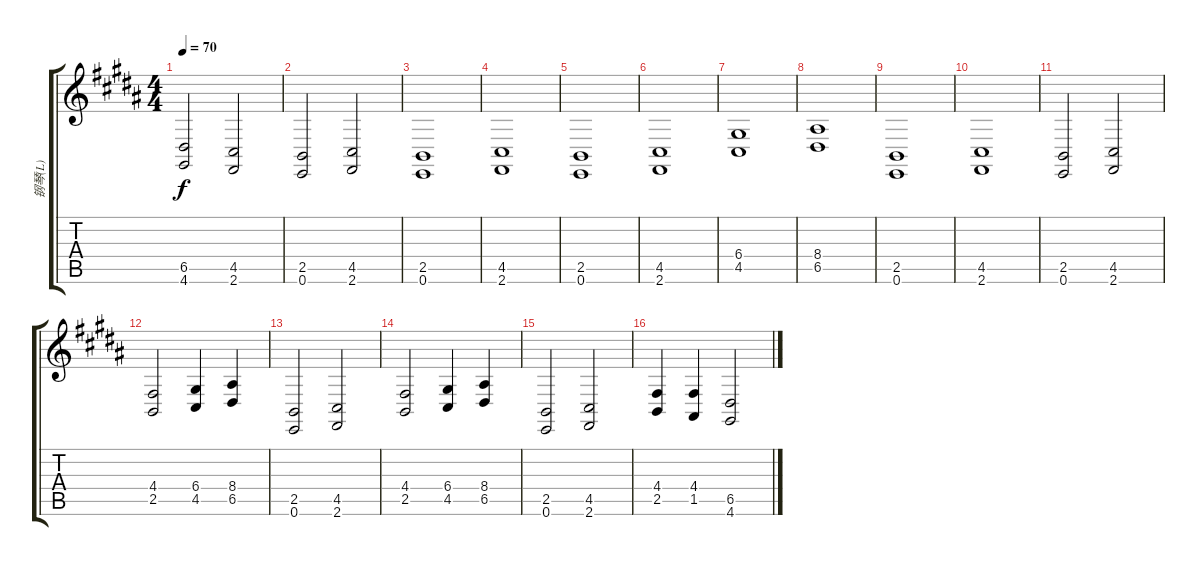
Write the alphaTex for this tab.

\track ("钢琴(L)" "钢琴(L)") {instrument brightacousticpiano}
\staff {score tabs}
\tuning (E4 B3 G3 D3 A2 E2) {hide}
\ts (4 4)
\tempo 70
\clef g2
\ks b
(6.5 4.6).2{dy f} (4.5 2.6).2 |
(2.5 0.6).2 (4.5 2.6).2 |
(2.5 0.6).1 |
(4.5 2.6).1 |
(2.5 0.6).1 |
(4.5 2.6).1 |
(6.4 4.5).1 |
(8.4 6.5).1 |
(2.5 0.6).1 |
(4.5 2.6).1 |
(2.5 0.6).2 (4.5 2.6).2 |
(4.4 2.5).2 (6.4 4.5).4 (8.4 6.5).4 |
(2.5 0.6).2 (4.5 2.6).2 |
(4.4 2.5).2 (6.4 4.5).4 (8.4 6.5).4 |
(2.5 0.6).2 (4.5 2.6).2 |
(4.4 2.5).4 (4.4 1.5).4 (6.5 4.6).2
